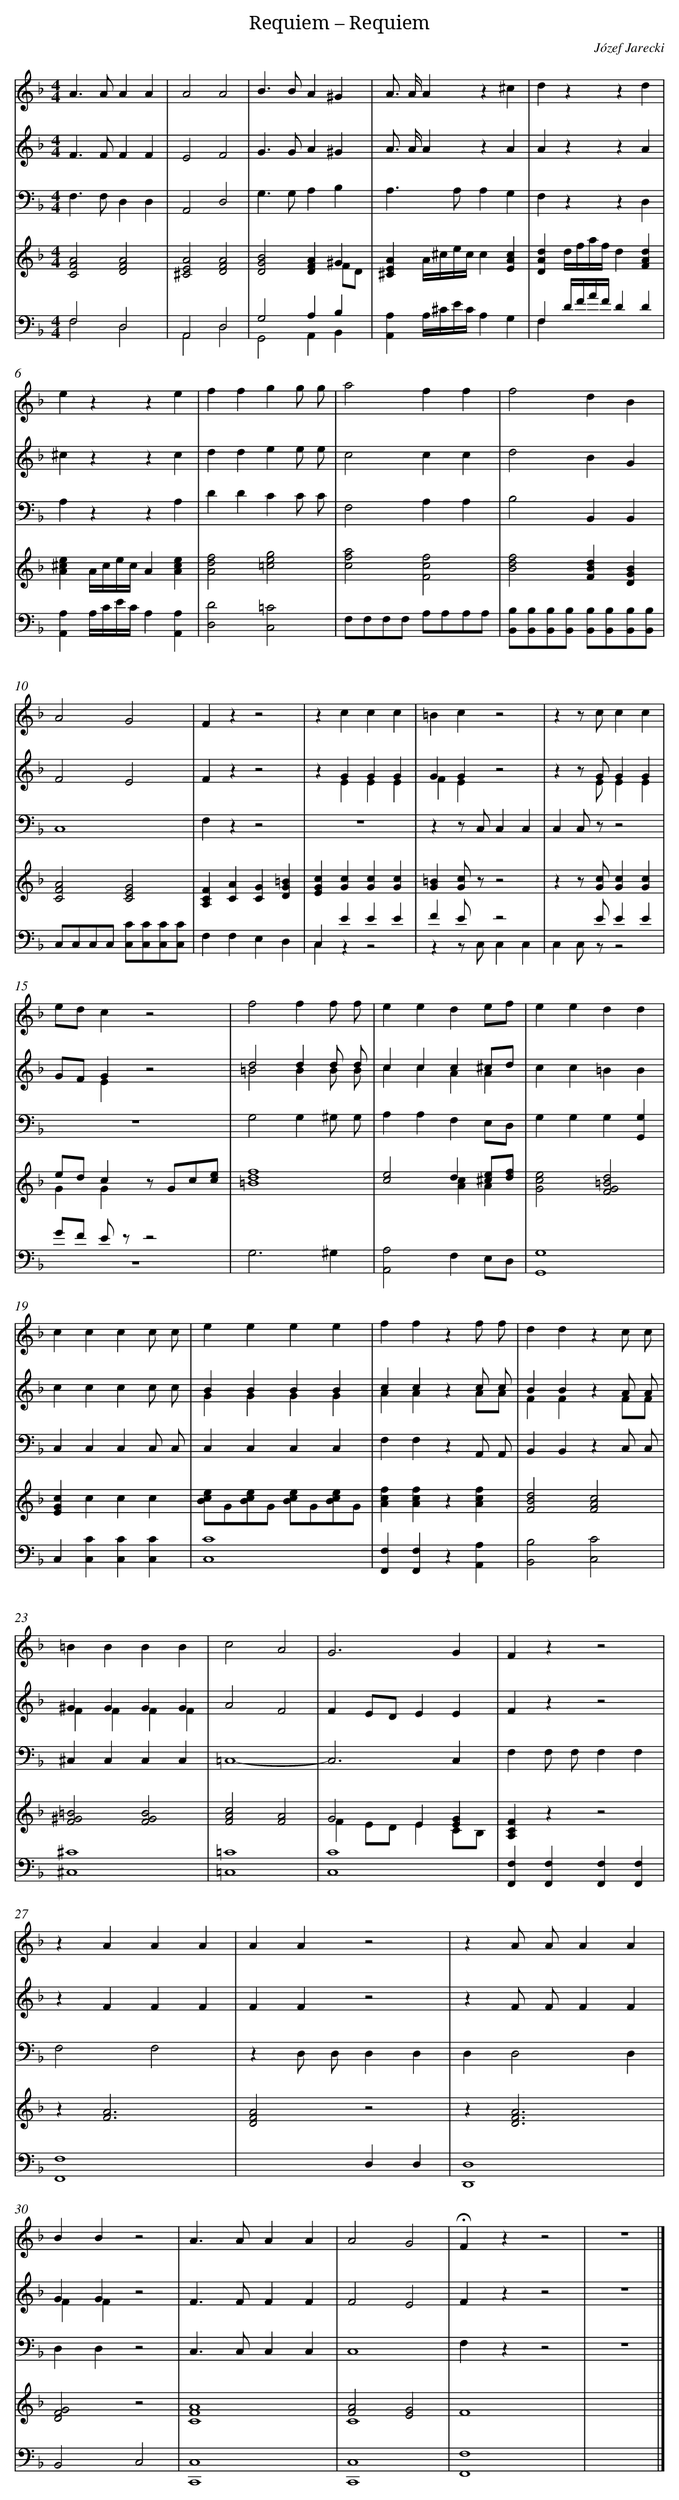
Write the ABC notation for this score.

X:1
T: Requiem – Requiem
C: Józef Jarecki
L: 1/4
M: 4/4
V: 1 clef=treble
V: 2 clef=treble
V: 3 clef=bass
V: 4 clef=treble
V: 5 clef=bass
K: F
[V:1] A>AAA |
[V:2] F>FFF |
[V:3] F,>F,D,D, |
[V:4] [C2F2A2][D2F2A2] |
[V:5] F,2D,2 & F,2D,2 |
[V:1] A2A2 |
[V:2] E2F2 |
[V:3] A,,2D,2 |
[V:4] [^C2E2A2][D2F2A2] |
[V:5] A,,2D,2 & A,,2D,2 |
[V:1] B>BA^G |
[V:2] G>GA^G |
[V:3] G,>G,A,B, |
[V:4] [D2G2B2][DFA]^G & x2xF/D/ |
[V:5] G,2A,B, & G,,2A,,B,, |
[V:1] A/> A/Az^c |
[V:2] A/> A/AzA |
[V:3] A,>A,A,G, |
[V:4] [^CEA]A//^c//e//c//c[EAc] |
[V:5] [A,,A,]A,//^C//E//C//A,G, |
[V:1] dzzd |
[V:2] AzzA |
[V:3] F,zzD, |
[V:4] [DAd]d//f//a//f//d[FAd] |
[V:5] F,D//F//A//F//DD & F,xx2 |
[V:1] ezze |
[V:2] ^czzc |
[V:3] A,zzA, |
[V:4] [A^ce]A//c//e//c//A[Ace] |
[V:5] [A,,A,]A,//C//E//C//A,[A,,A,] |
[V:1] ffgg/ g/ |
[V:2] ddee/ e/ |
[V:3] DDCC/ C/ |
[V:4] [A2d2f2][=c2e2g2] |
[V:5] [D,2D2][C,2=C2] |
[V:1] a2ff |
[V:2] c2cc |
[V:3] F,2A,A, |
[V:4] [c2f2a2][F2c2f2] |
[V:5] F,/F,/F,/F,/ A,/A,/A,/A,/ |
[V:1] f2dB |
[V:2] d2BG |
[V:3] B,2B,,B,, |
[V:4] [B2d2f2][FBd][DGB] |
[V:5] [B,,/B,/][B,,/B,/][B,,/B,/][B,,/B,/] [B,,/B,/][B,,/B,/][B,,/B,/][B,,/B,/] |
[V:1] A2G2 |
[V:2] F2E2 |
[V:3] C,4 |
[V:4] [C2F2A2][C2E2G2] |
[V:5] C,/C,/C,/C,/ [C,/C/][C,/C/][C,/C/][C,/C/] |
[V:1] Fzz2 |
[V:2] Fzz2 |
[V:3] F,zz2 |
[V:4] [A,CF][CA][CG][DG=B] |
[V:5] F,F,E,D, |
[V:1] zccc |
[V:2] zGGG & xEEE |
[V:3] z4 |
[V:4] [EGc][Gc][Gc][Gc] |
[V:5] C,EEE & C,zz2 |
[V:1] =Bcz2 |
[V:2] GGz2 & FEx2 |
[V:3] zz/ C,/C,C, |
[V:4] [G=B][G/c/] z/z2 |
[V:5] FE/ x/z2 & zz/ C,/C,C, |
[V:1] zz/ c/cc |
[V:2] zz/ G/GG & xx/ E/EE |
[V:3] C,C,/ z/z2 |
[V:4] zz/ [G/c/][Gc][Gc] |
[V:5] xx/ E/EE & C,C,/ z/z2 |
[V:1] e/d/cz2 |
[V:2] G/F/Gz2 & xEx2 |
[V:3] z4 |
[V:4] e/d/cz/ G/c/[c/e/] & GGx2 |
[V:5] G/F/ E/ z/z2 & z4 |
[V:1] f2ff/ f/ |
[V:2] d2dd/ d/ & =B2BB/ B/ |
[V:3] G,2G,^G,/ G,/ |
[V:4] [=B4d4f4] |
[V:5] G,3^G, |
[V:1] eede/f/ |
[V:2] ccc^c/d/ & ccAA |
[V:3] A,A,F,E,/D,/ |
[V:4] [c2e2]d[^c/e/][d/f/] & x2[Ac]A |
[V:5] [A,,2A,2]F,E,/D,/ |
[V:1] eedd |
[V:2] cc=BB |
[V:3] G,G,G,[G,,G,] |
[V:4] [G2c2e2][F2G2=B2d2] |
[V:5] [G,,4G,4] |
[V:1] cccc/ c/ |
[V:2] cccc/ c/ |
[V:3] C,C,C,C,/ C,/ |
[V:4] [EGc]ccc |
[V:5] C,[C,C][C,C][C,C] |
[V:1] eeee |
[V:2] BBBB & GGGG |
[V:3] C,C,C,C, |
[V:4] [B/c/e/]G/[B/c/e/]G/ [B/c/e/]G/[B/c/e/]G/ |
[V:5] [C,4C4] |
[V:1] ffzf/ f/ |
[V:2] cczc/ c/ & AAzA/A/ |
[V:3] F,F,zA,,/ A,,/ |
[V:4] [Acf][Acf]z[Acf] |
[V:5] [F,,F,][F,,F,]z[A,,A,] |
[V:1] ddzc/ c/ |
[V:2] BBzA/ A/ & FFxF/F/ |
[V:3] B,,B,,zC,/ C,/ |
[V:4] [F2B2d2][F2A2c2] |
[V:5] [B,,2B,2][C,2C2] |
[V:1] =BBBB |
[V:2] ^GGGG & FFFF |
[V:3] ^C,C,C,C, |
[V:4] [F2^G2=B2][F2G2B2] |
[V:5] [^C,4^C4] |
[V:1] c2A2 |
[V:2] A2F2 |
[V:3] =C,4- |
[V:4] [F2A2c2][F2A2] |
[V:5] [=C,4=C4] |
[V:1] G3G |
[V:2] FE/D/EE |
[V:3] C,3C, |
[V:4] G2E[EG] & FE/D/EC/B,/ |
[V:5] [C,4C4] |
[V:1] Fzz2 |
[V:2] Fzz2 |
[V:3] F,F,/ F,/F,F, |
[V:4] [A,CF]zz2 |
[V:5] [F,,F,][F,,F,][F,,F,][F,,F,] |
[V:1] zAAA |
[V:2] zFFF |
[V:3] F,2F,2 |
[V:4] z[F3A3] |
[V:5] [F,,4F,4] |
[V:1] AAz2 |
[V:2] FFz2 |
[V:3] zD,/ D,/D,D, |
[V:4] [D2F2A2]z2 |
[V:5] x2D,D, |
[V:1] zA/ A/AA |
[V:2] zF/ F/FF |
[V:3] D,D,2D, |
[V:4] z[D3F3A3] |
[V:5] [D,,4D,4] |
[V:1] BBz2 |
[V:2] GGz2 & FFx2 |
[V:3] D,D,z2 |
[V:4] [D2F2G2]z2 |
[V:5] B,,2C,2 |
[V:1] A>AAA |
[V:2] F>FFF |
[V:3] C,>C,C,C, |
[V:4] [C4F4A4] |
[V:5] [C,,4C,4] |
[V:1] A2G2 |
[V:2] F2E2 |
[V:3] C,4 |
[V:4] [F2A2][E2G2] & C4 |
[V:5] [C,,4C,4] |
[V:1] !fermata!Fzz2 |
[V:2] Fzz2 |
[V:3] F,zz2 |
[V:4] F4 |
[V:5] [F,,4F,4] |
[V:1] z4 |]
[V:2] z4 |]
[V:3] z4 |]
[V:4] x4 |]
[V:5] x4 |]
